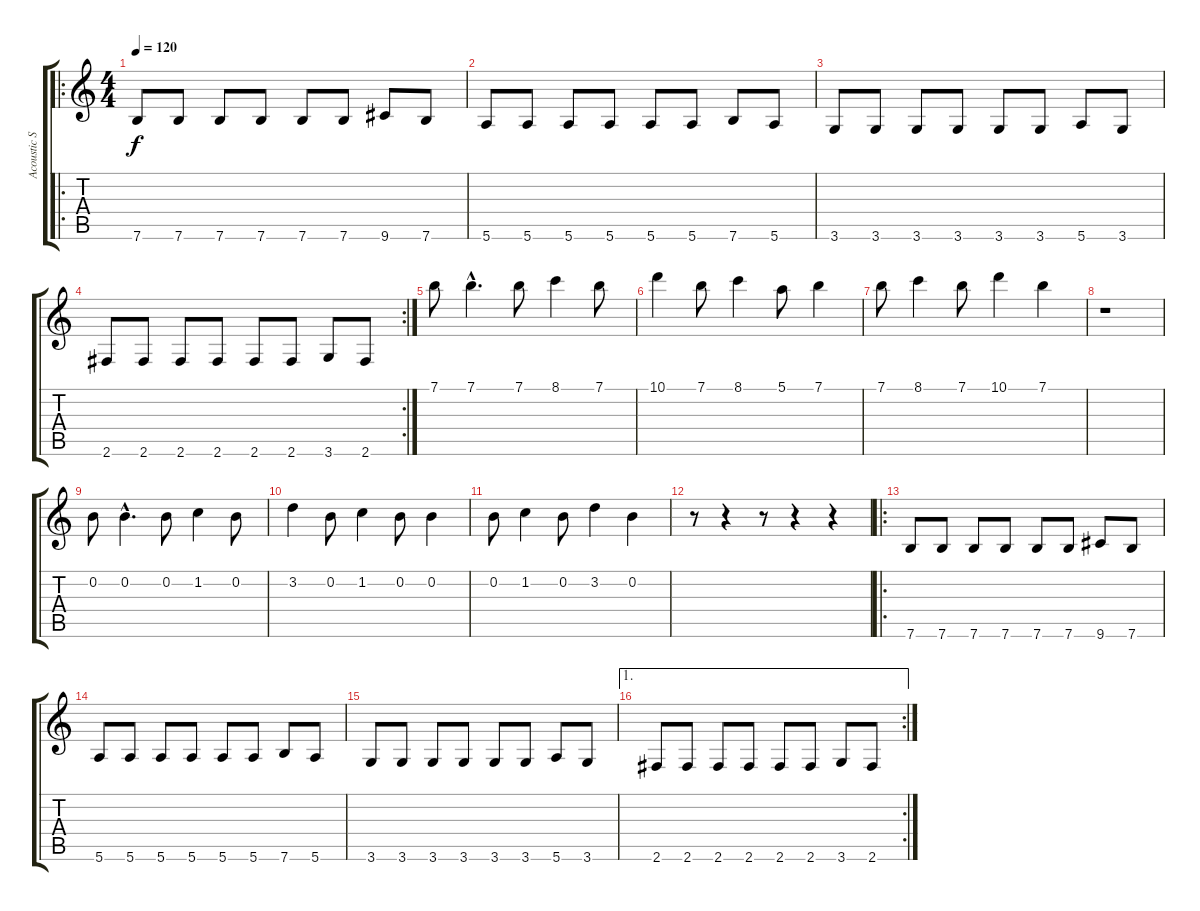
\track ("Acoustic Steel" "Acoustic S") {instrument acousticguitarsteel}
\staff {score tabs}
\tuning (E4 B3 G3 D3 A2 E2) {hide}
\ro
\ts (4 4)
\tempo 120
\clef g2
\ks c
7.6.8{dy f} 7.6.8 7.6.8 7.6.8 7.6.8 7.6.8 9.6.8 7.6.8 |
5.6.8 5.6.8 5.6.8 5.6.8 5.6.8 5.6.8 7.6.8 5.6.8 |
3.6.8 3.6.8 3.6.8 3.6.8 3.6.8 3.6.8 5.6.8 3.6.8 |
\rc 2
2.6.8 2.6.8 2.6.8 2.6.8 2.6.8 2.6.8 3.6.8 2.6.8 |
7.1.8 7.1{hac}.4{d} 7.1.8 8.1.4 7.1.8 |
10.1.4 7.1.8 8.1.4 5.1.8 7.1.4 |
7.1.8 8.1.4 7.1.8 10.1.4 7.1.4 |
r.1 |
0.2.8 0.2{hac}.4{d} 0.2.8 1.2.4 0.2.8 |
3.2.4 0.2.8 1.2.4 0.2.8 0.2.4 |
0.2.8 1.2.4 0.2.8 3.2.4 0.2.4 |
r.8 r.4 r.8 r.4 r.4 |
\ro
7.6.8 7.6.8 7.6.8 7.6.8 7.6.8 7.6.8 9.6.8 7.6.8 |
5.6.8 5.6.8 5.6.8 5.6.8 5.6.8 5.6.8 7.6.8 5.6.8 |
3.6.8 3.6.8 3.6.8 3.6.8 3.6.8 3.6.8 5.6.8 3.6.8 |
\ae 1
\rc 2
2.6.8 2.6.8 2.6.8 2.6.8 2.6.8 2.6.8 3.6.8 2.6.8
